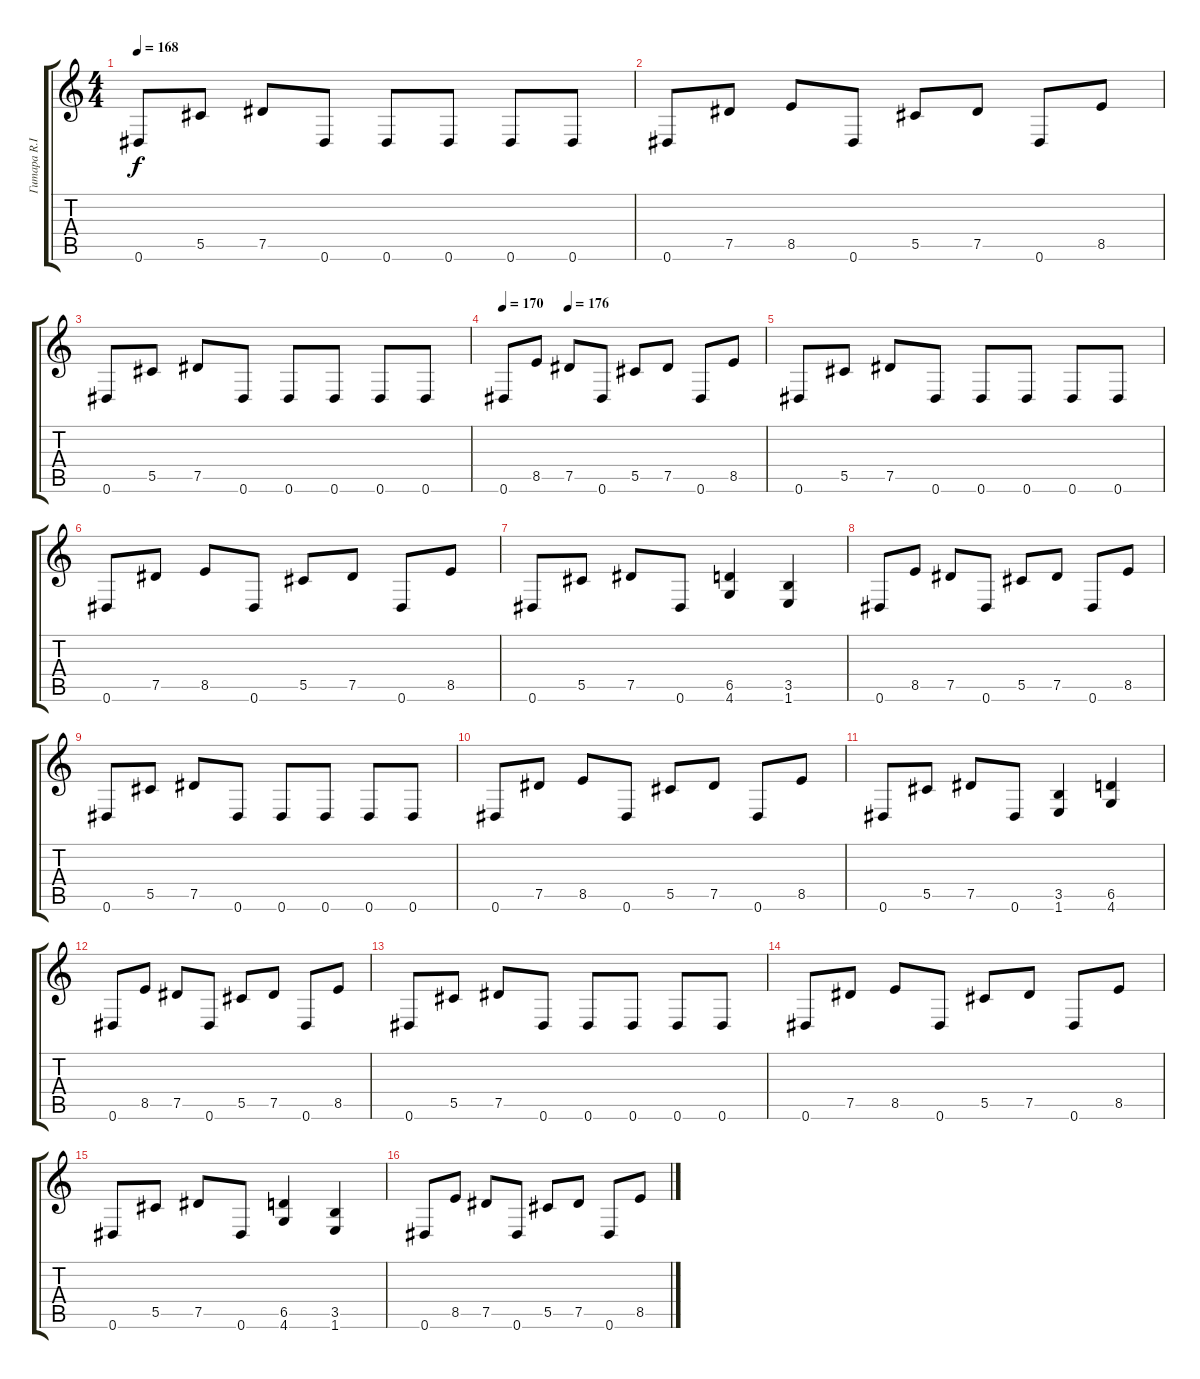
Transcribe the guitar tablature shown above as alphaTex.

\track ("Гитара R.I.P. Hanneman" "Гитара R.I") {instrument distortionguitar}
\staff {score tabs}
\tuning (Eb4 Bb3 Gb3 Db3 Ab2 Eb2) {hide}
\ts (4 4)
\tempo 168
\clef g2
\ks c
0.6.8{dy f} 5.5.8 7.5.8 0.6.8 0.6.8 0.6.8 0.6.8 0.6.8 |
0.6.8 7.5.8 8.5.8 0.6.8 5.5.8 7.5.8 0.6.8 8.5.8 |
0.6.8 5.5.8 7.5.8 0.6.8 0.6.8 0.6.8 0.6.8 0.6.8 |
\tempo 170
\tempo (176 0.25)
0.6.8 8.5.8 7.5.8 0.6.8 5.5.8 7.5.8 0.6.8 8.5.8 |
0.6.8 5.5.8 7.5.8 0.6.8 0.6.8 0.6.8 0.6.8 0.6.8 |
0.6.8 7.5.8 8.5.8 0.6.8 5.5.8 7.5.8 0.6.8 8.5.8 |
0.6.8 5.5.8 7.5.8 0.6.8 (6.5 4.6).4 (3.5 1.6).4 |
0.6.8 8.5.8 7.5.8 0.6.8 5.5.8 7.5.8 0.6.8 8.5.8 |
0.6.8 5.5.8 7.5.8 0.6.8 0.6.8 0.6.8 0.6.8 0.6.8 |
0.6.8 7.5.8 8.5.8 0.6.8 5.5.8 7.5.8 0.6.8 8.5.8 |
0.6.8 5.5.8 7.5.8 0.6.8 (3.5 1.6).4 (6.5 4.6).4 |
0.6.8 8.5.8 7.5.8 0.6.8 5.5.8 7.5.8 0.6.8 8.5.8 |
0.6.8 5.5.8 7.5.8 0.6.8 0.6.8 0.6.8 0.6.8 0.6.8 |
0.6.8 7.5.8 8.5.8 0.6.8 5.5.8 7.5.8 0.6.8 8.5.8 |
0.6.8 5.5.8 7.5.8 0.6.8 (6.5 4.6).4 (3.5 1.6).4 |
0.6.8 8.5.8 7.5.8 0.6.8 5.5.8 7.5.8 0.6.8 8.5.8
